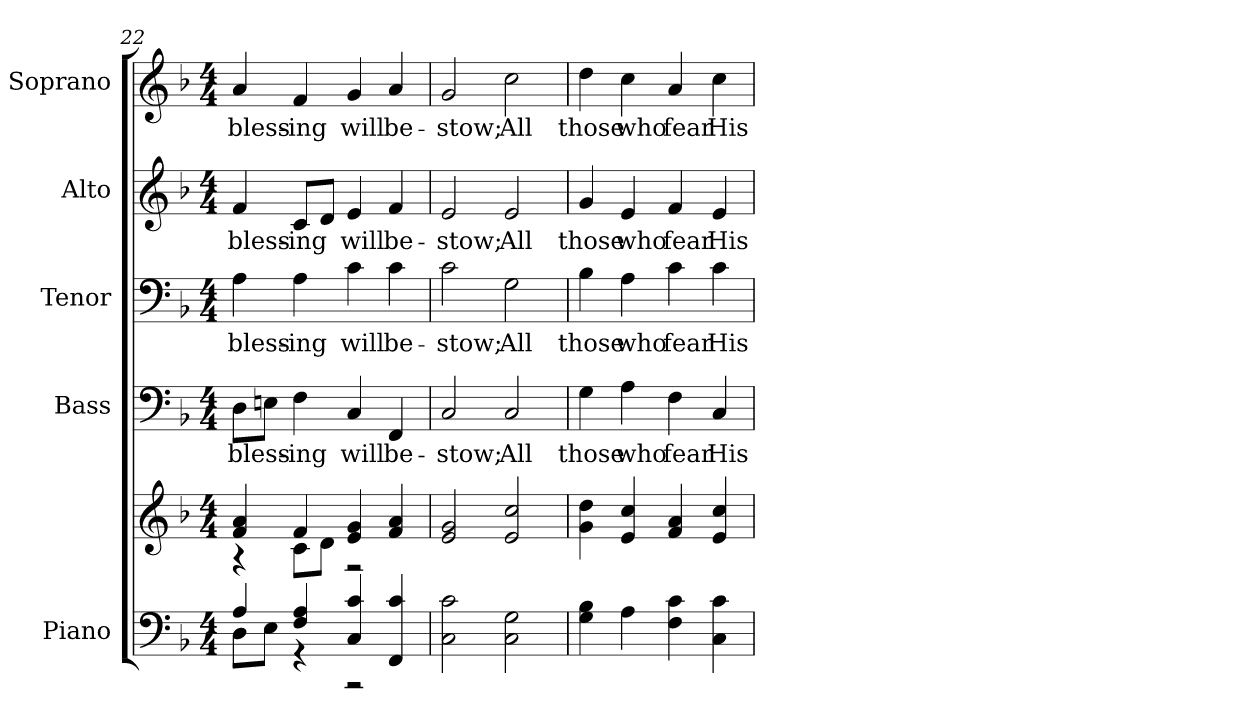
**kern	**kern	**kern	**text	**kern	**text	**kern	**text	**kern	**text
*part5	*part5	*part4	*part4	*part3	*part3	*part2	*part2	*part1	*part1
*staff6	*staff5	*staff4	*staff4	*staff3	*staff3	*staff2	*staff2	*staff1	*staff1
*I"Piano	*	*I"Bass	*	*I"Tenor	*	*I"Alto	*	*I"Soprano	*
*I'Pno.	*	*I'B.	*	*I'T.	*	*I'A.	*	*I'S.	*
*clefF4	*clefG2	*clefF4	*	*clefF4	*	*clefG2	*	*clefG2	*
*k[b-]	*k[b-]	*k[b-]	*	*k[b-]	*	*k[b-]	*	*k[b-]	*
*F:	*F:	*F:	*	*F:	*	*F:	*	*F:	*
*M4/4	*M4/4	*M4/4	*	*M4/4	*	*M4/4	*	*M4/4	*
=22	=22	=22	=22	=22	=22	=22	=22	=22	=22
*^	*^	*	*	*	*	*	*	*	*
!	!	!	!	!	!LO:LY:b:color=#000000	!	!	!	!	!	!
!	!	!	!	!	!	!	!LO:LY:b:color=#000000	!	!	!	!
!	!	!	!	!	!	!	!	!	!LO:LY:b:color=#000000	!	!
!	!	!	!	!	!	!	!	!	!	!	!LO:LY:b:color=#000000
4Ai/	8Di\L	4fi/ 4ai	4r	8Di\L	bless-	4Ai\	bless-	4fi/	bless-	4ai/	bless-
.	8Ei\J	.	.	8Eni\J	.	.	.	.	.	.	.
!	!	!	!	!	!LO:LY:b:color=#000000	!	!	!	!	!	!
!	!	!	!	!	!	!	!LO:LY:b:color=#000000	!	!	!	!
!	!	!	!	!	!	!	!	!	!LO:LY:b:color=#000000	!	!
!	!	!	!	!	!	!	!	!	!	!	!LO:LY:b:color=#000000
4Fi/ 4Ai	4r	4fi/	8ci\L	4Fi\	-ing	4Ai\	-ing	8ci/L	-ing	4fi/	-ing
.	.	.	8di\J	.	.	.	.	8di/J	.	.	.
!	!	!	!	!	!LO:LY:b:color=#000000	!	!	!	!	!	!
!	!	!	!	!	!	!	!LO:LY:b:color=#000000	!	!	!	!
!	!	!	!	!	!	!	!	!	!LO:LY:b:color=#000000	!	!
!	!	!	!	!	!	!	!	!	!	!	!LO:LY:b:color=#000000
4Ci/ 4ci	2r	4ei/ 4gi	2r	4Ci/	will	4ci\	will	4ei/	will	4gi/	will
!	!	!	!	!	!LO:LY:b:color=#000000	!	!	!	!	!	!
!	!	!	!	!	!	!	!LO:LY:b:color=#000000	!	!	!	!
!	!	!	!	!	!	!	!	!	!LO:LY:b:color=#000000	!	!
!	!	!	!	!	!	!	!	!	!	!	!LO:LY:b:color=#000000
4FFi/ 4ci	.	4fi/ 4ai	.	4FFi/	be-	4ci\	be-	4fi/	be-	4ai/	be-
*v	*v	*	*	*	*	*	*	*	*	*	*
*	*v	*v	*	*	*	*	*	*	*	*
!!LO:LB:g=z
=23	=23	=23	=23	=23	=23	=23	=23	=23	=23
!	!	!	!LO:LY:b:color=#000000	!	!	!	!	!	!
!	!	!	!	!	!LO:LY:b:color=#000000	!	!	!	!
!	!	!	!	!	!	!	!LO:LY:b:color=#000000	!	!
!	!	!	!	!	!	!	!	!	!LO:LY:b:color=#000000
2Ci\ 2ci	2ei/ 2gi	2Ci/	-stow;	2ci\	-stow;	2ei/	-stow;	2gi/	-stow;
!	!	!	!LO:LY:b:color=#000000	!	!	!	!	!	!
!	!	!	!	!	!LO:LY:b:color=#000000	!	!	!	!
!	!	!	!	!	!	!	!LO:LY:b:color=#000000	!	!
!	!	!	!	!	!	!	!	!	!LO:LY:b:color=#000000
2Ci\ 2Gi	2ei/ 2cci	2Ci/	All	2Gi\	All	2ei/	All	2cci\	All
=24	=24	=24	=24	=24	=24	=24	=24	=24	=24
!	!	!	!LO:LY:b:color=#000000	!	!	!	!	!	!
!	!	!	!	!	!LO:LY:b:color=#000000	!	!	!	!
!	!	!	!	!	!	!	!LO:LY:b:color=#000000	!	!
!	!	!	!	!	!	!	!	!	!LO:LY:b:color=#000000
4Gi\ 4B-i	4gi\ 4ddi	4Gi\	those	4B-i\	those	4gi/	those	4ddi\	those
!	!	!	!LO:LY:b:color=#000000	!	!	!	!	!	!
!	!	!	!	!	!LO:LY:b:color=#000000	!	!	!	!
!	!	!	!	!	!	!	!LO:LY:b:color=#000000	!	!
!	!	!	!	!	!	!	!	!	!LO:LY:b:color=#000000
4Ai\	4ei/ 4cci	4Ai\	who	4Ai\	who	4ei/	who	4cci\	who
!	!	!	!LO:LY:b:color=#000000	!	!	!	!	!	!
!	!	!	!	!	!LO:LY:b:color=#000000	!	!	!	!
!	!	!	!	!	!	!	!LO:LY:b:color=#000000	!	!
!	!	!	!	!	!	!	!	!	!LO:LY:b:color=#000000
4Fi\ 4ci	4fi/ 4ai	4Fi\	fear	4ci\	fear	4fi/	fear	4ai/	fear
!	!	!	!LO:LY:b:color=#000000	!	!	!	!	!	!
!	!	!	!	!	!LO:LY:b:color=#000000	!	!	!	!
!	!	!	!	!	!	!	!LO:LY:b:color=#000000	!	!
!	!	!	!	!	!	!	!	!	!LO:LY:b:color=#000000
4Ci\ 4ci	4ei/ 4cci	4Ci/	His	4ci\	His	4ei/	His	4cci\	His
=	=	=	=	=	=	=	=	=	=
*-	*-	*-	*-	*-	*-	*-	*-	*-	*-
